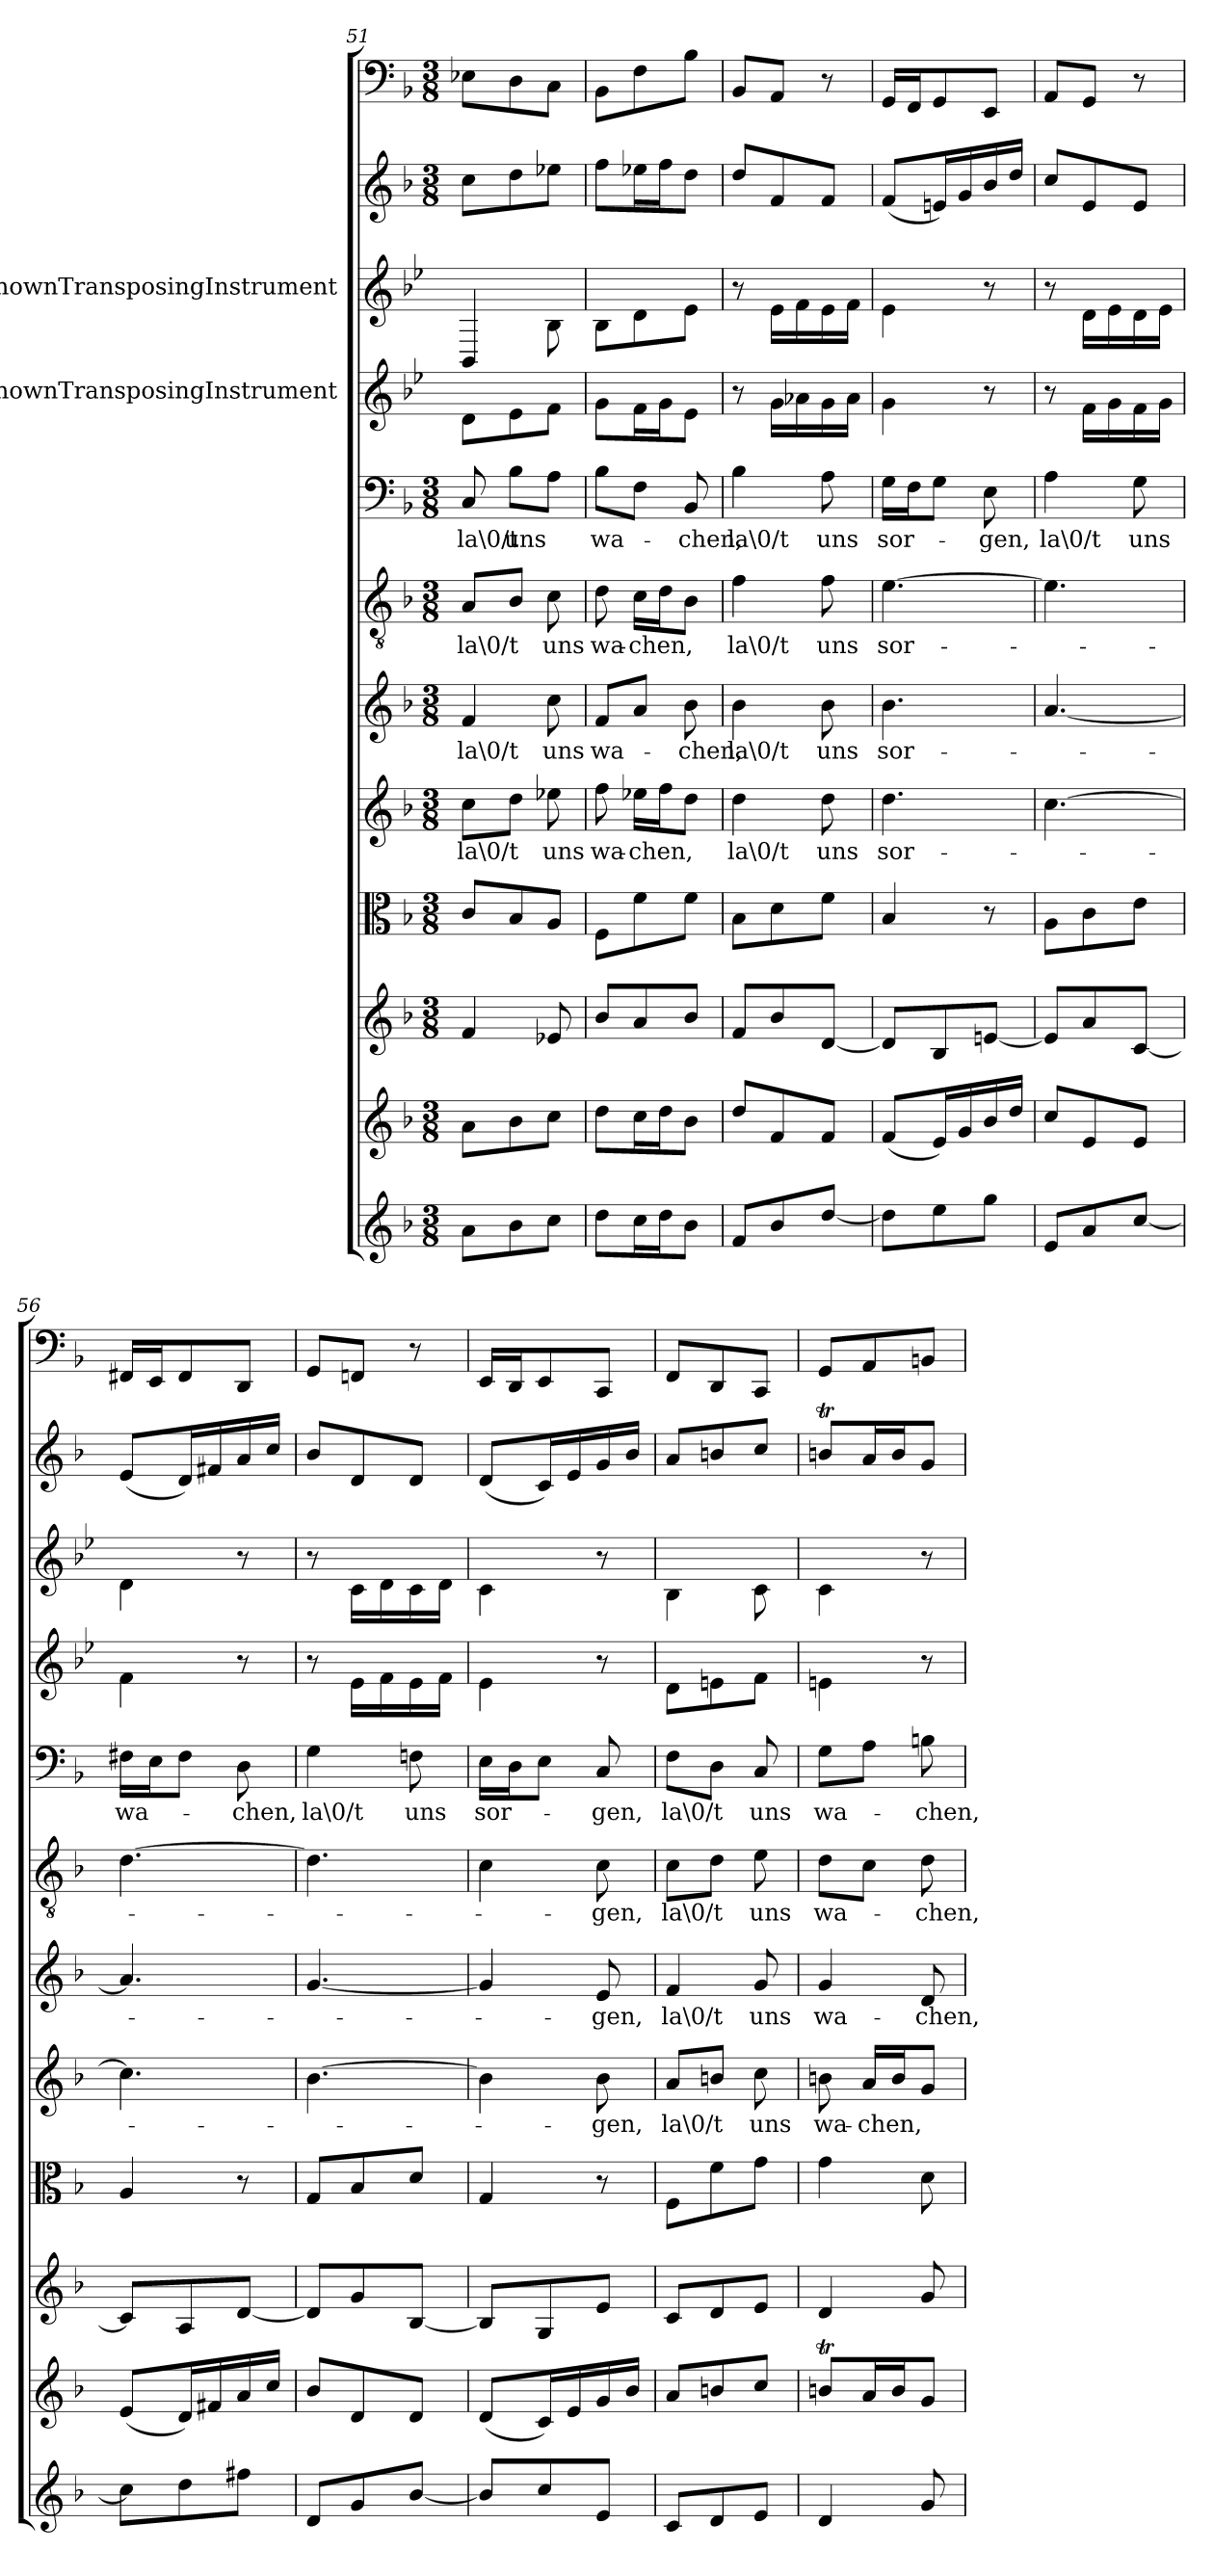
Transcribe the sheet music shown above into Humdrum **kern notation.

**kern	**kern	**kern	**kern	**kern	**text	**kern	**text	**kern	**text	**kern	**text	**kern	**kern	**kern	**kern
*part12	*part11	*part10	*part9	*part8	*part8	*part7	*part7	*part6	*part6	*part5	*part5	*part4	*part3	*part2	*part1
*staff12	*staff11	*staff10	*staff9	*staff8	*staff8	*staff7	*staff7	*staff6	*staff6	*staff5	*staff5	*staff4	*staff3	*staff2	*staff1
*	*	*	*	*	*	*	*	*	*	*	*	*I"UnknownTransposingInstrument	*I"UnknownTransposingInstrument	*	*
*clefG2	*clefG2	*clefG2	*clefC3	*clefG2	*	*clefG2	*	*clefGv2	*	*clefF4	*	*clefG2	*clefG2	*clefG2	*clefF4
*	*	*	*	*	*	*	*	*	*	*	*	*ITrd-4c-7	*ITrd-4c-7	*	*
*k[b-]	*k[b-]	*k[b-]	*k[b-]	*k[b-]	*	*k[b-]	*	*k[b-]	*	*k[b-]	*	*k[b-]	*k[b-]	*k[b-]	*k[b-]
*F:	*F:	*F:	*F:	*F:	*	*F:	*	*F:	*	*F:	*	*	*	*F:	*F:
*M3/8	*M3/8	*M3/8	*M3/8	*M3/8	*	*M3/8	*	*M3/8	*	*M3/8	*	*	*	*M3/8	*M3/8
=51	=51	=51	=51	=51	=51	=51	=51	=51	=51	=51	=51	=51	=51	=51	=51
8a\L	8a\L	4f/	8c/L	8cc\L	la\0/t	4f/	la\0/t	8A/L	la\0/t	8C/	la\0/t	8a\L	4F/	8cc\L	8E-X\L
8b-\	8b-\	.	8B-/	8dd\J	.	.	.	8B-/J	.	8B-\L	uns	8b-\	.	8dd\	8D\
8cc\J	8cc\J	8e-X/	8A/J	8ee-X\	uns	8cc\	uns	8c\	uns	8A\J	.	8cc\J	8f\	8ee-X\J	8C\J
=52	=52	=52	=52	=52	=52	=52	=52	=52	=52	=52	=52	=52	=52	=52	=52
8dd\L	8dd\L	8b-/L	8F\L	8ff\	wa-	8f/L	wa-	8d\	wa-	8B-\L	wa-	8dd\L	8f\L	8ff\L	8BB-\L
16cc\L	16cc\L	8a/	8f\	16ee-X\LL	-chen,	8a/J	.	16c\LL	-chen,	8F\J	.	16cc\L	8a\	16ee-X\L	8F\
16dd\J	16dd\J	.	.	16ff\J	.	.	.	16d\J	.	.	.	16dd\J	.	16ff\J	.
8b-\J	8b-\J	8b-/J	8f\J	8dd\J	.	8b-\	-chen,	8B-\J	.	8BB-/	-chen,	8b-\J	8b-\J	8dd\J	8B-\J
=53	=53	=53	=53	=53	=53	=53	=53	=53	=53	=53	=53	=53	=53	=53	=53
8f/L	8dd/L	8f/L	8B-\L	4dd\	la\0/t	4b-\	la\0/t	4f\	la\0/t	4B-\	la\0/t	8r	8r	8dd/L	8BB-/L
8b-/	8f/	8b-/	8d\	.	.	.	.	.	.	.	.	16dd\LL	16b-\LL	8f/	8AA/J
.	.	.	.	.	.	.	.	.	.	.	.	16ee-X\	16cc\	.	.
[8dd/J	8f/J	[8d/J	8f\J	8dd\	uns	8b-\	uns	8f\	uns	8A\	uns	16dd\	16b-\	8f/J	8r
.	.	.	.	.	.	.	.	.	.	.	.	16ee-\JJ	16cc\JJ	.	.
=54	=54	=54	=54	=54	=54	=54	=54	=54	=54	=54	=54	=54	=54	=54	=54
8dd\L]	(8f/L	8d/L]	4B-/	4.dd\	sor-	4.b-\	sor-	[4.e\	sor-	16G\LL	sor-	4dd\	4b-\	(8f/L	16GG/LL
.	.	.	.	.	.	.	.	.	.	16F\J	.	.	.	.	16FF/J
8ee\	16e/L)	8B-/	.	.	.	.	.	.	.	8G\J	.	.	.	16en/L)	8GG/
.	16g/	.	.	.	.	.	.	.	.	.	.	.	.	16g/	.
8gg\J	16b-/	[8en/J	8r	.	.	.	.	.	.	8E\	-gen,	8r	8r	16b-/	8EE/J
.	16dd/JJ	.	.	.	.	.	.	.	.	.	.	.	.	16dd/JJ	.
=55	=55	=55	=55	=55	=55	=55	=55	=55	=55	=55	=55	=55	=55	=55	=55
8e/L	8cc/L	8e/L]	8A\L	[4.cc\	.	[4.a/	.	4.e\]	.	4A\	la\0/t	8r	8r	8cc/L	8AA/L
8a/	8e/	8a/	8c\	.	.	.	.	.	.	.	.	16cc\LL	16a\LL	8e/	8GG/J
.	.	.	.	.	.	.	.	.	.	.	.	16dd\	16b-\	.	.
[8cc/J	8e/J	[8c/J	8e\J	.	.	.	.	.	.	8G\	uns	16cc\	16a\	8e/J	8r
.	.	.	.	.	.	.	.	.	.	.	.	16dd\JJ	16b-\JJ	.	.
=56	=56	=56	=56	=56	=56	=56	=56	=56	=56	=56	=56	=56	=56	=56	=56
8cc\L]	(8e/L	8c/L]	4A/	4.cc\]	.	4.a/]	.	[4.d\	.	16F#X\LL	wa-	4cc\	4a\	(8e/L	16FF#X/LL
.	.	.	.	.	.	.	.	.	.	16E\J	.	.	.	.	16EE/J
8dd\	16d/L)	8A/	.	.	.	.	.	.	.	8F#\J	.	.	.	16d/L)	8FF#/
.	16f#X/	.	.	.	.	.	.	.	.	.	.	.	.	16f#X/	.
8ff#X\J	16a/	[8d/J	8r	.	.	.	.	.	.	8D\	-chen,	8r	8r	16a/	8DD/J
.	16cc/JJ	.	.	.	.	.	.	.	.	.	.	.	.	16cc/JJ	.
=57	=57	=57	=57	=57	=57	=57	=57	=57	=57	=57	=57	=57	=57	=57	=57
8d/L	8b-/L	8d/L]	8G/L	[4.b-\	.	[4.g/	.	4.d\]	.	4G\	la\0/t	8r	8r	8b-/L	8GG/L
8g/	8d/	8g/	8B-/	.	.	.	.	.	.	.	.	16b-\LL	16g\LL	8d/	8FFn/J
.	.	.	.	.	.	.	.	.	.	.	.	16cc\	16a\	.	.
[8b-/J	8d/J	[8B-/J	8d/J	.	.	.	.	.	.	8Fn\	uns	16b-\	16g\	8d/J	8r
.	.	.	.	.	.	.	.	.	.	.	.	16cc\JJ	16a\JJ	.	.
=58	=58	=58	=58	=58	=58	=58	=58	=58	=58	=58	=58	=58	=58	=58	=58
8b-/L]	(8d/L	8B-/L]	4G/	4b-\]	.	4g/]	.	4c\	.	16E\LL	sor-	4b-\	4g\	(8d/L	16EE/LL
.	.	.	.	.	.	.	.	.	.	16D\J	.	.	.	.	16DD/J
8cc/	16c/L)	8G/	.	.	.	.	.	.	.	8E\J	.	.	.	16c/L)	8EE/
.	16e/	.	.	.	.	.	.	.	.	.	.	.	.	16e/	.
8e/J	16g/	8e/J	8r	8b-\	-gen,	8e/	-gen,	8c\	-gen,	8C/	-gen,	8r	8r	16g/	8CC/J
.	16b-/JJ	.	.	.	.	.	.	.	.	.	.	.	.	16b-/JJ	.
=59	=59	=59	=59	=59	=59	=59	=59	=59	=59	=59	=59	=59	=59	=59	=59
8c/L	8a/L	8c/L	8F\L	8a/L	la\0/t	4f/	la\0/t	8c\L	la\0/t	8F\L	la\0/t	8a\L	4f\	8a/L	8FF/L
8d/	8bn/	8d/	8f\	8bn/J	.	.	.	8d\J	.	8D\J	.	8bn\	.	8bn/	8DD/
8e/J	8cc/J	8e/J	8g\J	8cc\	uns	8g/	uns	8e\	uns	8C/	uns	8cc\J	8g\	8cc/J	8CC/J
=60	=60	=60	=60	=60	=60	=60	=60	=60	=60	=60	=60	=60	=60	=60	=60
4d/	8bnt/L	4d/	4g\	8bn\	wa-	4g/	wa-	8d\L	wa-	8G\L	wa-	4bn\	4g\	8bnt/L	8GG/L
.	16a/L	.	.	16a/LL	-chen,	.	.	8c\J	.	8A\J	.	.	.	16a/L	8AA/
.	16b/J	.	.	16b/J	.	.	.	.	.	.	.	.	.	16b/J	.
8g/	8g/J	8g/	8d\	8g/J	.	8d/	-chen,	8d\	-chen,	8Bn\	-chen,	8r	8r	8g/J	8BBn/J
=	=	=	=	=	=	=	=	=	=	=	=	=	=	=	=
*-	*-	*-	*-	*-	*-	*-	*-	*-	*-	*-	*-	*-	*-	*-	*-
